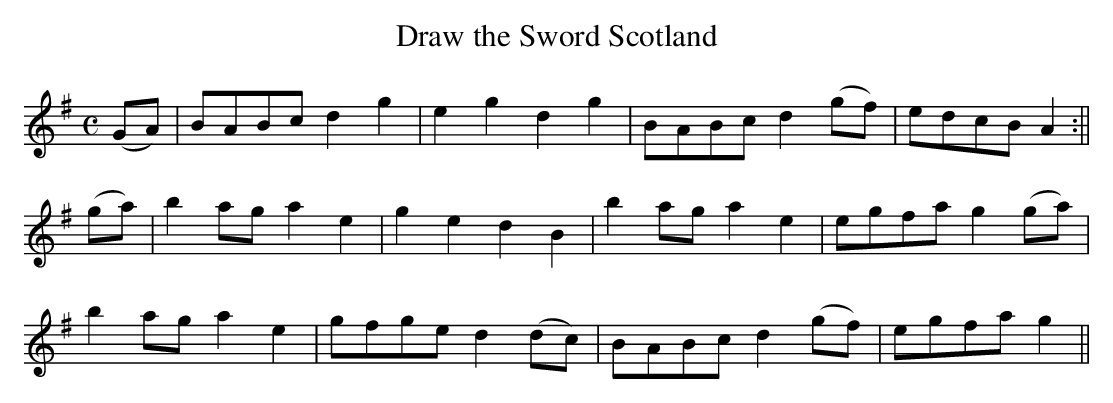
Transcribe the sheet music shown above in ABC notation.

X:1
T:Draw the Sword Scotland
M:C
L:1/8
K:G
(GA)|BABc d2g2|e2g2d2g2|BABc d2 (gf)|edcB A2:||
(ga)|b2 ag a2e2|g2e2d2B2|b2ag a2e2|egfa g2 (ga)|
b2 ag a2e2|gfge d2 (dc)|BABc d2 (gf)|egfa g2||
